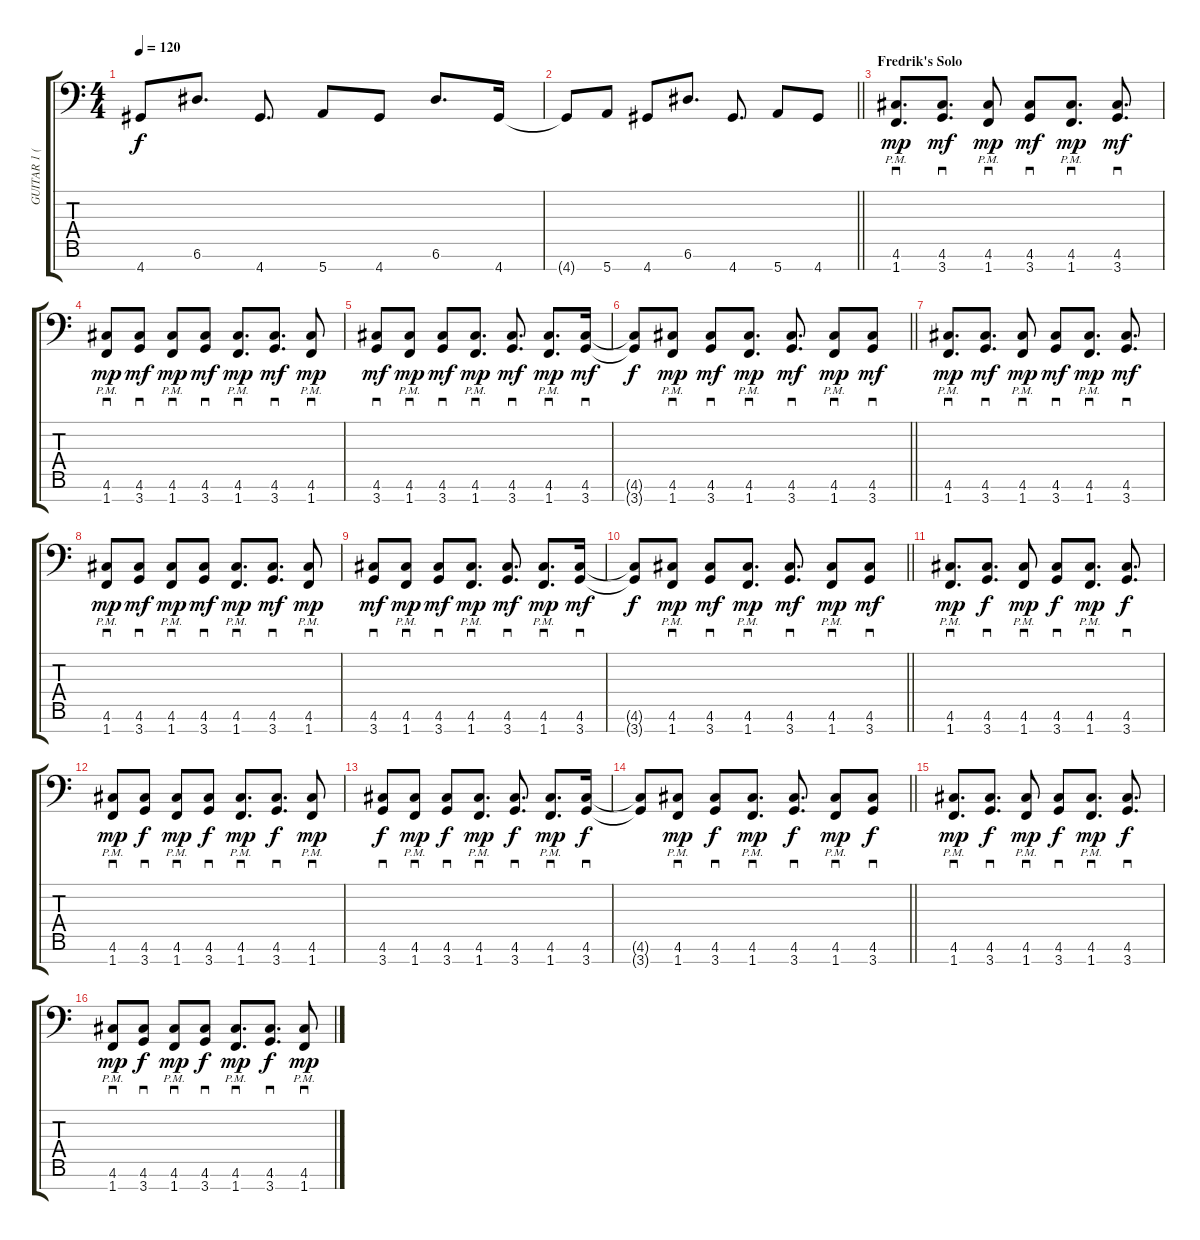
\track ("GUITAR 1 (Fredrik Thordendal)" "GUITAR 1 (") {instrument overdrivenguitar}
\staff {score tabs}
\tuning (A3 E3 C3 G2 D2 A1 E1) {hide}
\ts (4 4)
\tempo 120
\clef f4
\ks c
4.7.8{dy f} 6.6.8{d} 4.7.8{d} 5.7.8 4.7.8 6.6.8{d} 4.7.16 |
\barLineRight lightlight
4.7{t}.8 5.7.8 4.7.8 6.6.8{d} 4.7.8{d} 5.7.8 4.7.8 |
\section ("" "Fredrik's Solo")
(4.6{pm} 1.7).8{d sd dy mp} (4.6 3.7).8{d sd dy mf} (4.6{pm} 1.7).8{sd dy mp} (4.6 3.7).8{sd dy mf} (4.6{pm} 1.7).8{d sd dy mp} (4.6 3.7).8{d sd dy mf} |
(4.6{pm} 1.7).8{sd dy mp} (4.6 3.7).8{sd dy mf} (4.6{pm} 1.7).8{sd dy mp} (4.6 3.7).8{sd dy mf} (4.6{pm} 1.7).8{d sd dy mp} (4.6 3.7).8{d sd dy mf} (4.6{pm} 1.7).8{sd dy mp} |
(4.6 3.7).8{sd dy mf} (4.6{pm} 1.7).8{sd dy mp} (4.6 3.7).8{sd dy mf} (4.6{pm} 1.7).8{d sd dy mp} (4.6 3.7).8{d sd dy mf} (4.6{pm} 1.7).8{d sd dy mp} (4.6 3.7).16{sd dy mf} |
\barLineRight lightlight
(4.6{t} 3.7{t}).8{dy f} (4.6{pm} 1.7).8{sd dy mp} (4.6 3.7).8{sd dy mf} (4.6{pm} 1.7).8{d sd dy mp} (4.6 3.7).8{d sd dy mf} (4.6{pm} 1.7).8{sd dy mp} (4.6 3.7).8{sd dy mf} |
(4.6{pm} 1.7).8{d sd dy mp} (4.6 3.7).8{d sd dy mf} (4.6{pm} 1.7).8{sd dy mp} (4.6 3.7).8{sd dy mf} (4.6{pm} 1.7).8{d sd dy mp} (4.6 3.7).8{d sd dy mf} |
(4.6{pm} 1.7).8{sd dy mp} (4.6 3.7).8{sd dy mf} (4.6{pm} 1.7).8{sd dy mp} (4.6 3.7).8{sd dy mf} (4.6{pm} 1.7).8{d sd dy mp} (4.6 3.7).8{d sd dy mf} (4.6{pm} 1.7).8{sd dy mp} |
(4.6 3.7).8{sd dy mf} (4.6{pm} 1.7).8{sd dy mp} (4.6 3.7).8{sd dy mf} (4.6{pm} 1.7).8{d sd dy mp} (4.6 3.7).8{d sd dy mf} (4.6{pm} 1.7).8{d sd dy mp} (4.6 3.7).16{sd dy mf} |
\barLineRight lightlight
(4.6{t} 3.7{t}).8{dy f} (4.6{pm} 1.7).8{sd dy mp} (4.6 3.7).8{sd dy mf} (4.6{pm} 1.7).8{d sd dy mp} (4.6 3.7).8{d sd dy mf} (4.6{pm} 1.7).8{sd dy mp} (4.6 3.7).8{sd dy mf} |
(4.6{pm} 1.7).8{d sd dy mp} (4.6 3.7).8{d sd dy f} (4.6{pm} 1.7).8{sd dy mp} (4.6 3.7).8{sd dy f} (4.6{pm} 1.7).8{d sd dy mp} (4.6 3.7).8{d sd dy f} |
(4.6{pm} 1.7).8{sd dy mp} (4.6 3.7).8{sd dy f} (4.6{pm} 1.7).8{sd dy mp} (4.6 3.7).8{sd dy f} (4.6{pm} 1.7).8{d sd dy mp} (4.6 3.7).8{d sd dy f} (4.6{pm} 1.7).8{sd dy mp} |
(4.6 3.7).8{sd dy f} (4.6{pm} 1.7).8{sd dy mp} (4.6 3.7).8{sd dy f} (4.6{pm} 1.7).8{d sd dy mp} (4.6 3.7).8{d sd dy f} (4.6{pm} 1.7).8{d sd dy mp} (4.6 3.7).16{sd dy f} |
\barLineRight lightlight
(4.6{t} 3.7{t}).8 (4.6{pm} 1.7).8{sd dy mp} (4.6 3.7).8{sd dy f} (4.6{pm} 1.7).8{d sd dy mp} (4.6 3.7).8{d sd dy f} (4.6{pm} 1.7).8{sd dy mp} (4.6 3.7).8{sd dy f} |
(4.6{pm} 1.7).8{d sd dy mp} (4.6 3.7).8{d sd dy f} (4.6{pm} 1.7).8{sd dy mp} (4.6 3.7).8{sd dy f} (4.6{pm} 1.7).8{d sd dy mp} (4.6 3.7).8{d sd dy f} |
(4.6{pm} 1.7).8{sd dy mp} (4.6 3.7).8{sd dy f} (4.6{pm} 1.7).8{sd dy mp} (4.6 3.7).8{sd dy f} (4.6{pm} 1.7).8{d sd dy mp} (4.6 3.7).8{d sd dy f} (4.6{pm} 1.7).8{sd dy mp}
